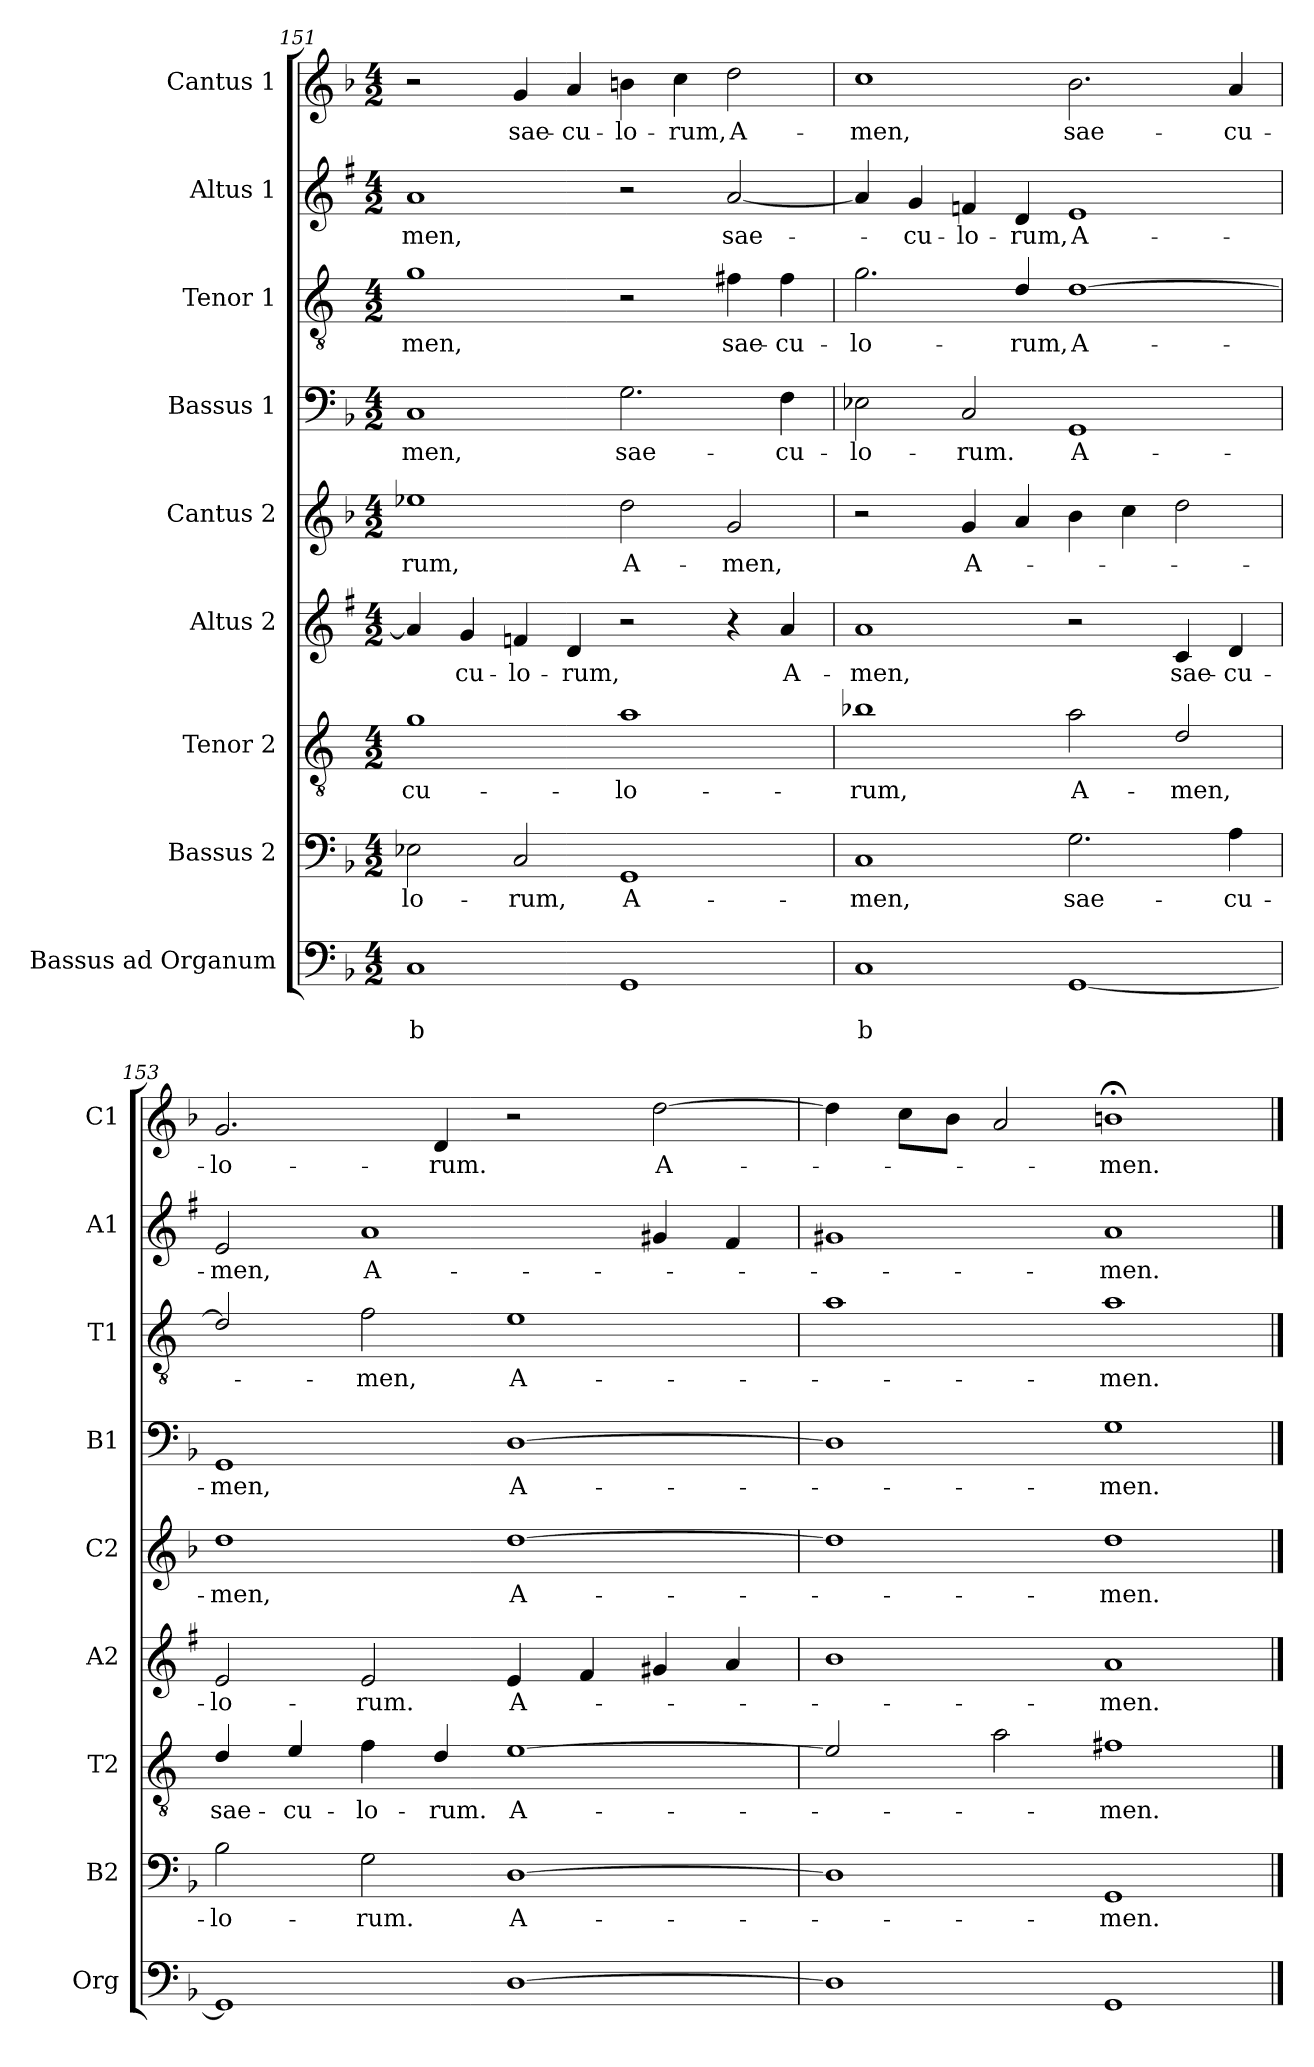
**kern	**text	**text	**kern	**text	**kern	**text	**kern	**text	**kern	**text	**kern	**text	**kern	**text	**kern	**text	**kern	**text
*part9	*part9	*part9	*part8	*part8	*part7	*part7	*part6	*part6	*part5	*part5	*part4	*part4	*part3	*part3	*part2	*part2	*part1	*part1
*staff9	*staff9	*staff9	*staff8	*staff8	*staff7	*staff7	*staff6	*staff6	*staff5	*staff5	*staff4	*staff4	*staff3	*staff3	*staff2	*staff2	*staff1	*staff1
*I"Bassus ad Organum	*	*	*I"Bassus 2	*	*I"Tenor 2	*	*I"Altus 2	*	*I"Cantus 2	*	*I"Bassus 1	*	*I"Tenor 1	*	*I"Altus 1	*	*I"Cantus 1	*
*I'Org	*	*	*I'B2	*	*I'T2	*	*I'A2	*	*I'C2	*	*I'B1	*	*I'T1	*	*I'A1	*	*I'C1	*
*clefF4	*	*	*clefF4	*	*clefGv2	*	*clefG2	*	*clefG2	*	*clefF4	*	*clefGv2	*	*clefG2	*	*clefG2	*
*	*	*	*	*	*ITrd4c7	*	*ITrd1c2	*	*	*	*	*	*ITrd4c7	*	*ITrd1c2	*	*	*
*k[b-]	*	*	*k[b-]	*	*k[b-]	*	*k[b-]	*	*k[b-]	*	*k[b-]	*	*k[b-]	*	*k[b-]	*	*k[b-]	*
*F:	*	*	*F:	*	*F:	*	*F:	*	*F:	*	*F:	*	*F:	*	*F:	*	*F:	*
*M4/2	*	*	*M4/2	*	*M4/2	*	*M4/2	*	*M4/2	*	*M4/2	*	*M4/2	*	*M4/2	*	*M4/2	*
=151	=151	=151	=151	=151	=151	=151	=151	=151	=151	=151	=151	=151	=151	=151	=151	=151	=151	=151
!	!	!LO:LY:b	!	!LO:LY:b	!	!LO:LY:b	!	!	!	!LO:LY:b	!	!LO:LY:b	!	!LO:LY:b	!	!LO:LY:b	!	!
1C	.	b	2E-X\	-lo-	1c	-cu-	4g/]	.	1ee-X	-rum,	1C	-men,	1c	-men,	1g	-men,	2r	.
!	!	!	!	!	!	!	!	!LO:LY:b	!	!	!	!	!	!	!	!	!	!
.	.	.	.	.	.	.	4f/	-cu-	.	.	.	.	.	.	.	.	.	.
!	!	!	!	!LO:LY:b	!	!	!	!LO:LY:b	!	!	!	!	!	!	!	!	!	!LO:LY:b
.	.	.	2C/	-rum,	.	.	4e-X/	-lo-	.	.	.	.	.	.	.	.	4g/	sae-
!	!	!	!	!	!	!	!	!LO:LY:b	!	!	!	!	!	!	!	!	!	!LO:LY:b
.	.	.	.	.	.	.	4c/	-rum,	.	.	.	.	.	.	.	.	4a/	-cu-
!	!	!	!	!LO:LY:b	!	!LO:LY:b	!	!	!	!LO:LY:b	!	!LO:LY:b	!	!	!	!	!	!LO:LY:b
1GG	.	.	1GG	A-	1d	-lo-	2r	.	2dd\	A-	2.G\	sae-	2r	.	2r	.	4bn\	-lo-
!	!	!	!	!	!	!	!	!	!	!	!	!	!	!	!	!	!	!LO:LY:b
.	.	.	.	.	.	.	.	.	.	.	.	.	.	.	.	.	4cc\	-rum,
!	!	!	!	!	!	!	!	!	!	!LO:LY:b	!	!	!	!LO:LY:b	!	!LO:LY:b	!	!LO:LY:b
.	.	.	.	.	.	.	4r	.	2g/	-men,	.	.	4Bn\	sae-	[2g/	sae-	2dd\	A-
!	!	!	!	!	!	!	!	!LO:LY:b	!	!	!	!LO:LY:b	!	!LO:LY:b	!	!	!	!
.	.	.	.	.	.	.	4g/	A-	.	.	4F\	-cu-	4B\	-cu-	.	.	.	.
!!LO:LB:g=z
=152	=152	=152	=152	=152	=152	=152	=152	=152	=152	=152	=152	=152	=152	=152	=152	=152	=152	=152
!	!	!LO:LY:b	!	!LO:LY:b	!	!LO:LY:b	!	!LO:LY:b	!	!	!	!LO:LY:b	!	!LO:LY:b	!	!	!	!LO:LY:b
1C	.	b	1C	-men,	1e-X	-rum,	1g	-men,	2r	.	2E-X\	-lo-	2.c\	-lo-	4g/]	.	1cc	-men,
!	!	!	!	!	!	!	!	!	!	!	!	!	!	!	!	!LO:LY:b	!	!
.	.	.	.	.	.	.	.	.	.	.	.	.	.	.	4f/	-cu-	.	.
!	!	!	!	!	!	!	!	!	!	!LO:LY:b	!	!LO:LY:b	!	!	!	!LO:LY:b	!	!
.	.	.	.	.	.	.	.	.	4g/	A-	2C/	-rum.	.	.	4e-X/	-lo-	.	.
!	!	!	!	!	!	!	!	!	!	!	!	!	!	!LO:LY:b	!	!LO:LY:b	!	!
.	.	.	.	.	.	.	.	.	4a/	.	.	.	4G/	-rum,	4c/	-rum,	.	.
!	!	!	!	!LO:LY:b	!	!LO:LY:b	!	!	!	!	!	!LO:LY:b	!	!LO:LY:b	!	!LO:LY:b	!	!LO:LY:b
[1GG	.	.	2.G\	sae-	2d\	A-	2r	.	4b-\	.	1GG	A-	[1G	A-	1d	A-	2.b-\	sae-
.	.	.	.	.	.	.	.	.	4cc\	.	.	.	.	.	.	.	.	.
!	!	!	!	!	!	!LO:LY:b	!	!LO:LY:b	!	!	!	!	!	!	!	!	!	!
.	.	.	.	.	2G/	-men,	4B-/	sae-	2dd\	.	.	.	.	.	.	.	.	.
!	!	!	!	!LO:LY:b	!	!	!	!LO:LY:b	!	!	!	!	!	!	!	!	!	!LO:LY:b
.	.	.	4A\	-cu-	.	.	4c/	-cu-	.	.	.	.	.	.	.	.	4a/	-cu-
=153	=153	=153	=153	=153	=153	=153	=153	=153	=153	=153	=153	=153	=153	=153	=153	=153	=153	=153
!	!	!	!	!LO:LY:b	!	!LO:LY:b	!	!LO:LY:b	!	!LO:LY:b	!	!LO:LY:b	!	!	!	!LO:LY:b	!	!LO:LY:b
1GG]	.	.	2B-\	-lo-	4G/	sae-	2d/	-lo-	1dd	-men,	1GG	-men,	2G/]	.	2d/	-men,	2.g/	-lo-
!	!	!	!	!	!	!LO:LY:b	!	!	!	!	!	!	!	!	!	!	!	!
.	.	.	.	.	4A/	-cu-	.	.	.	.	.	.	.	.	.	.	.	.
!	!	!	!	!LO:LY:b	!	!LO:LY:b	!	!LO:LY:b	!	!	!	!	!	!LO:LY:b	!	!LO:LY:b	!	!
.	.	.	2G\	-rum.	4B-\	-lo-	2d/	-rum.	.	.	.	.	2B-\	-men,	1g	A-	.	.
!	!	!	!	!	!	!LO:LY:b	!	!	!	!	!	!	!	!	!	!	!	!LO:LY:b
.	.	.	.	.	4G/	-rum.	.	.	.	.	.	.	.	.	.	.	4d/	-rum.
!	!	!	!	!LO:LY:b	!	!LO:LY:b	!	!LO:LY:b	!	!LO:LY:b	!	!LO:LY:b	!	!LO:LY:b	!	!	!	!
[1D	.	.	[1D	A-	[1A	A-	4d/	A-	[1dd	A-	[1D	A-	1A	A-	.	.	2r	.
.	.	.	.	.	.	.	4e/	.	.	.	.	.	.	.	.	.	.	.
!	!	!	!	!	!	!	!	!	!	!	!	!	!	!	!	!	!	!LO:LY:b
.	.	.	.	.	.	.	4f#X/	.	.	.	.	.	.	.	4f#X/	.	[2dd\	A-
.	.	.	.	.	.	.	4g/	.	.	.	.	.	.	.	4e/	.	.	.
=154	=154	=154	=154	=154	=154	=154	=154	=154	=154	=154	=154	=154	=154	=154	=154	=154	=154	=154
1D]	.	.	1D]	.	2A/]	.	1a	.	1dd]	.	1D]	.	1d	.	1f#X	.	4dd\]	.
.	.	.	.	.	.	.	.	.	.	.	.	.	.	.	.	.	8cc\L	.
.	.	.	.	.	.	.	.	.	.	.	.	.	.	.	.	.	8b-\J	.
.	.	.	.	.	2d\	.	.	.	.	.	.	.	.	.	.	.	2a/	.
!	!	!	!	!LO:LY:b	!	!LO:LY:b	!	!LO:LY:b	!	!LO:LY:b	!	!LO:LY:b	!	!LO:LY:b	!	!LO:LY:b	!	!LO:LY:b
1GG	.	.	1GG	-men.	1Bn	-men.	1g	-men.	1dd	-men.	1G	-men.	1d	-men.	1g	-men.	1bn;<	-men.
==	==	==	==	==	==	==	==	==	==	==	==	==	==	==	==	==	==	==
*-	*-	*-	*-	*-	*-	*-	*-	*-	*-	*-	*-	*-	*-	*-	*-	*-	*-	*-
